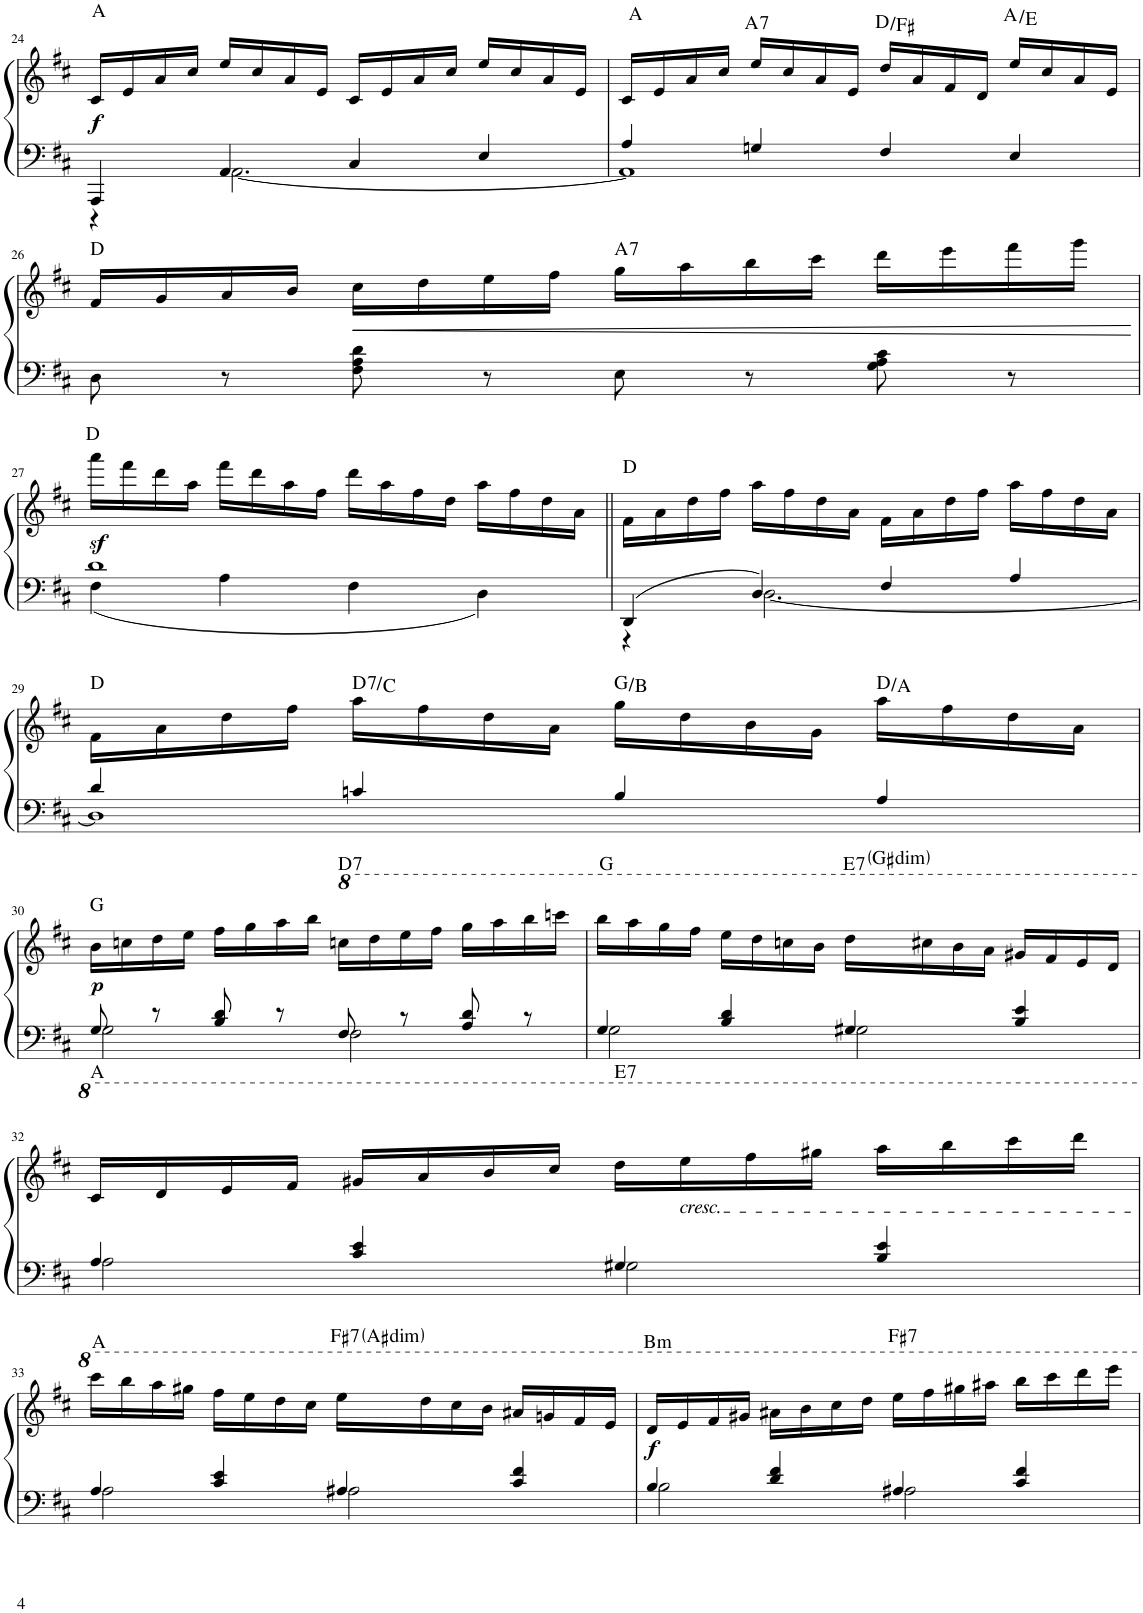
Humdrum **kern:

**kern	**kern	**dynam	**harte
*part1	*part1	*part1	*part1
*staff2	*staff1	*staff1/2	*
*I"Piano	*	*	*
*I'Pno.	*	*	*
!!LO:PB:g=z
*clefF4	*clefG2	*	*
*k[f#c#]	*k[f#c#]	*	*
*M4/4	*M4/4	*	*
*met(c)	*met(c)	*	*
=24	=24	=24	=24
*^	*	*	*
!	!	!	!LO:DY:b	!
4AAA/	4r	16c#/LL	f	A:maj
.	.	16e/	.	.
.	.	16a/	.	.
.	.	16cc#/JJ	.	.
4AA/	[2.AA\	16ee/LL	.	.
.	.	16cc#/	.	.
.	.	16a/	.	.
.	.	16e/JJ	.	.
4C#/	.	16c#/LL	.	.
.	.	16e/	.	.
.	.	16a/	.	.
.	.	16cc#/JJ	.	.
4E/	.	16ee/LL	.	.
.	.	16cc#/	.	.
.	.	16a/	.	.
.	.	16e/JJ	.	.
=25	=25	=25	=25	=25
4A/	1AA]	16c#/LL	.	A:maj
.	.	16e/	.	.
.	.	16a/	.	.
.	.	16cc#/JJ	.	.
!	!	!	!	!LO:H:kt=7
4Gn/	.	16ee/LL	.	A:7
.	.	16cc#/	.	.
.	.	16a/	.	.
.	.	16e/JJ	.	.
4F#/	.	16dd/LL	.	D:maj/3
.	.	16a/	.	.
.	.	16f#/	.	.
.	.	16d/JJ	.	.
4E/	.	16ee/LL	.	A:maj/5
.	.	16cc#/	.	.
.	.	16a/	.	.
.	.	16e/JJ	.	.
*v	*v	*	*	*
!!LO:LB:g=z
=26	=26	=26	=26
8D\	16f#/LL	.	D:maj
.	16g/	.	.
8r	16a/	.	.
.	16b/JJ	.	.
!	!	!LO:HP:b	!
8F#\ 8A\ 8d\	16cc#\LL	<	.
.	16dd\	.	.
8r	16ee\	.	.
.	16ff#\JJ	.	.
!	!	!	!LO:H:kt=7
8E\	16gg\LL	.	A:7
.	16aa\	.	.
8r	16bb\	.	.
.	16ccc#\JJ	.	.
8G\ 8A\ 8c#\	16ddd\LL	.	.
.	16eee\	.	.
8r	16fff#\	.	.
.	16ggg\JJ	.	.
.	.	[	.
!!LO:LB:g=z
=27	=27	=27	=27
*^	*	*	*
1d	4F#\	16aaa\LL	.	D:maj
.	.	16fff#\	.	.
.	.	16ddd\	.	.
.	.	16aa\JJ	.	.
.	4A\	16fff#\LL	.	.
.	.	16ddd\	.	.
.	.	16aa\	.	.
.	.	16ff#\JJ	.	.
.	4F#\	16ddd\LL	.	.
.	.	16aa\	.	.
.	.	16ff#\	.	.
.	.	16dd\JJ	.	.
.	4D\	16aa\LL	.	.
.	.	16ff#\	.	.
.	.	16dd\	.	.
.	.	16a\JJ	.	.
=28||	=28||	=28||	=28||	=28||
4DD/	4r	16f#\LL	.	D:maj
.	.	16a\	.	.
.	.	16dd\	.	.
.	.	16ff#\JJ	.	.
4D/	[2.D\	16aa\LL	.	.
.	.	16ff#\	.	.
.	.	16dd\	.	.
.	.	16a\JJ	.	.
4F#/	.	16f#\LL	.	.
.	.	16a\	.	.
.	.	16dd\	.	.
.	.	16ff#\JJ	.	.
4A/	.	16aa\LL	.	.
.	.	16ff#\	.	.
.	.	16dd\	.	.
.	.	16a\JJ	.	.
!!LO:LB:g=z
=29	=29	=29	=29	=29
4d/	1D]	16f#\LL	.	D:maj
.	.	16a\	.	.
.	.	16dd\	.	.
.	.	16ff#\JJ	.	.
!	!	!	!	!LO:H:kt=7
4cn/	.	16aa\LL	.	D:7/b7
.	.	16ff#\	.	.
.	.	16dd\	.	.
.	.	16a\JJ	.	.
4B/	.	16gg\LL	.	G:maj/3
.	.	16dd\	.	.
.	.	16b\	.	.
.	.	16g\JJ	.	.
4A/	.	16aa\LL	.	D:maj/5
.	.	16ff#\	.	.
.	.	16dd\	.	.
.	.	16a\JJ	.	.
!!LO:LB:g=z
=30	=30	=30	=30	=30
!	!	!	!LO:DY:b	!
8G/	2G\	16b\LL	p	G:maj
.	.	16ccn\	.	.
8r	.	16dd\	.	.
.	.	16ee\JJ	.	.
8B/ 8d/	.	16ff#\LL	.	.
.	.	16gg\	.	.
8r	.	16aa\	.	.
.	.	16bb\JJ	.	.
!	!	!	!	!LO:H:kt=7
8F#/	2F#\	16cccn\LL	.	D:7
.	.	16ddd\	.	.
8r	.	16eee\	.	.
.	.	16fff#\JJ	.	.
8A/ 8d/	.	16ggg\LL	.	.
.	.	16aaa\	.	.
8r	.	16bbb\	.	.
.	.	16ccccn\JJ	.	.
=31	=31	=31	=31	=31
4G/	2G\	16bbb\LL	.	G:maj
.	.	16aaa\	.	.
.	.	16ggg\	.	.
.	.	16fff#\JJ	.	.
4B/ 4d/	.	16eee\LL	.	.
.	.	16ddd\	.	.
.	.	16cccn\	.	.
.	.	16bb\JJ	.	.
!	!	!	!	!LO:H:kt=7
4G#X/	2G#\	16ddd\LL	.	E:7
!	!	!	!	!LO:H:kt=dim
.	.	16ccc#X\	.	G#:dim
.	.	16bb\	.	.
.	.	16aa\JJ	.	.
4B/ 4e/	.	16gg#X/LL	.	.
.	.	16ff#/	.	.
.	.	16ee/	.	.
.	.	16dd/JJ	.	.
!!LO:LB:g=z
=32	=32	=32	=32	=32
4A/	2A\	16cc#/LL	.	A:maj
.	.	16dd/	.	.
.	.	16ee/	.	.
.	.	16ff#/JJ	.	.
4c#/ 4e/	.	16gg#X/LL	.	.
.	.	16aa/	.	.
.	.	16bb/	.	.
.	.	16ccc#/JJ	.	.
!	!	!	!	!LO:H:kt=7
4G#X/	2G#\	16ddd\LL	.	E:7
!	!	!LO:TX:b:i:t=cresc.	!	!
.	.	16eee\	.	.
.	.	16fff#\	.	.
.	.	16ggg#X\JJ	.	.
4B/ 4e/	.	16aaa\LL	.	.
.	.	16bbb\	.	.
.	.	16cccc#\	.	.
.	.	16dddd\JJ	.	.
!!LO:LB:g=z
=33	=33	=33	=33	=33
4A/	2A\	16cccc#\LL	.	A:maj
.	.	16bbb\	.	.
.	.	16aaa\	.	.
.	.	16ggg#X\JJ	.	.
4c#/ 4e/	.	16fff#\LL	.	.
.	.	16eee\	.	.
.	.	16ddd\	.	.
.	.	16ccc#\JJ	.	.
!	!	!	!	!LO:H:kt=7
4A#X/	2A#\	16eee\LL	.	F#:7
!	!	!	!	!LO:H:kt=dim
.	.	16ddd\	.	A#:dim
.	.	16ccc#\	.	.
.	.	16bb\JJ	.	.
4c#/ 4f#/	.	16aa#X/LL	.	.
.	.	16ggn/	.	.
.	.	16ff#/	.	.
.	.	16ee/JJ	.	.
=34	=34	=34	=34	=34
!	!	!	!LO:DY:b	!LO:H:kt=m
4B/	2B\	16dd/LL	f	B:min
.	.	16ee/	.	.
.	.	16ff#/	.	.
.	.	16gg#X/JJ	.	.
4d/ 4f#/	.	16aa#X\LL	.	.
.	.	16bb\	.	.
.	.	16ccc#\	.	.
.	.	16ddd\JJ	.	.
!	!	!	!	!LO:H:kt=7
4A#X/	2A#\	16eee\LL	.	F#:7
.	.	16fff#\	.	.
.	.	16ggg#X\	.	.
.	.	16aaa#X\JJ	.	.
4c#/ 4f#/	.	16bbb\LL	.	.
.	.	16cccc#\	.	.
.	.	16dddd\	.	.
.	.	16eeee\JJ	.	.
*v	*v	*	*	*
=	=	=	=
*-	*-	*-	*-
